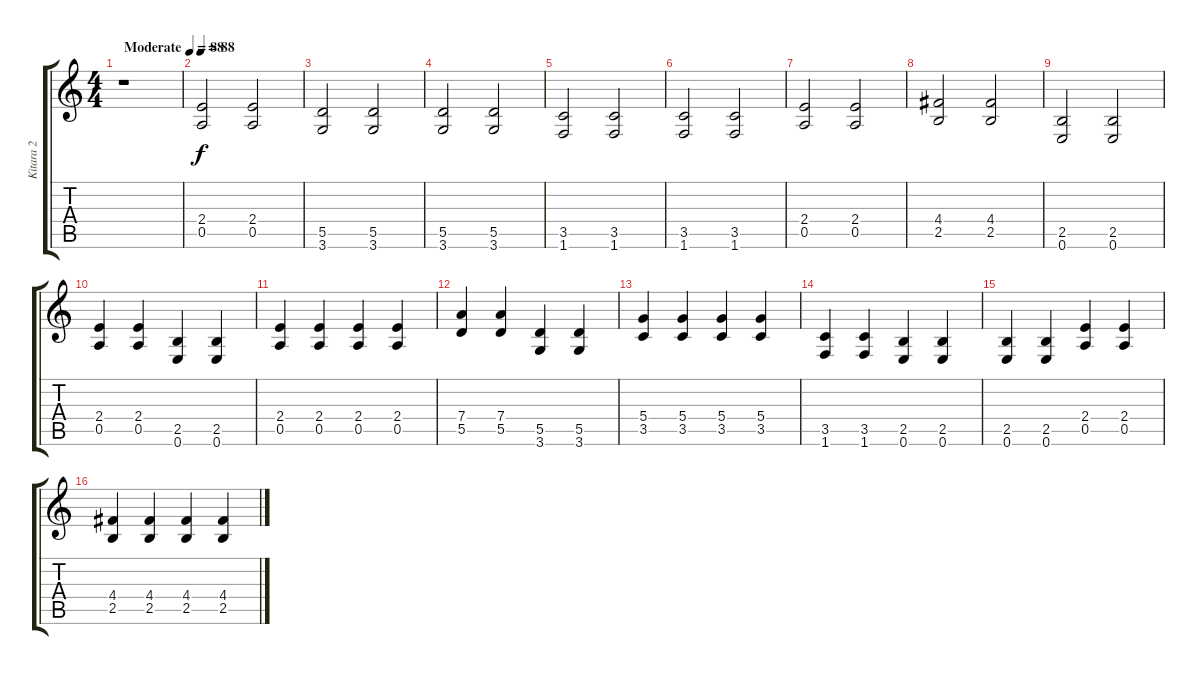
\track ("Kitara 2" "Kitara 2") {instrument electricguitarclean}
\staff {score tabs}
\tuning (E4 B3 G3 D3 A2 E2) {hide}
\ts (4 4)
\tempo (88 "Moderate")
\tempo 180
\tempo (88 "Moderate")
\clef g2
\ks c
r.1{dy f instrument electricguitarclean} |
\tempo 88
(2.4 0.5).2 (2.4 0.5).2 |
(5.5 3.6).2 (5.5 3.6).2 |
(5.5 3.6).2 (5.5 3.6).2 |
(3.5 1.6).2 (3.5 1.6).2 |
(3.5 1.6).2 (3.5 1.6).2 |
(2.4 0.5).2 (2.4 0.5).2 |
(4.4 2.5).2 (4.4 2.5).2 |
(2.5 0.6).2 (2.5 0.6).2 |
(2.4 0.5).4 (2.4 0.5).4 (2.5 0.6).4 (2.5 0.6).4 |
(2.4 0.5).4 (2.4 0.5).4 (2.4 0.5).4 (2.4 0.5).4 |
(7.4 5.5).4 (7.4 5.5).4 (5.5 3.6).4 (5.5 3.6).4 |
(5.4 3.5).4 (5.4 3.5).4 (5.4 3.5).4 (5.4 3.5).4 |
(3.5 1.6).4 (3.5 1.6).4 (2.5 0.6).4 (2.5 0.6).4 |
(2.5 0.6).4 (2.5 0.6).4 (2.4 0.5).4 (2.4 0.5).4 |
(4.4 2.5).4 (4.4 2.5).4 (4.4 2.5).4 (4.4 2.5).4
